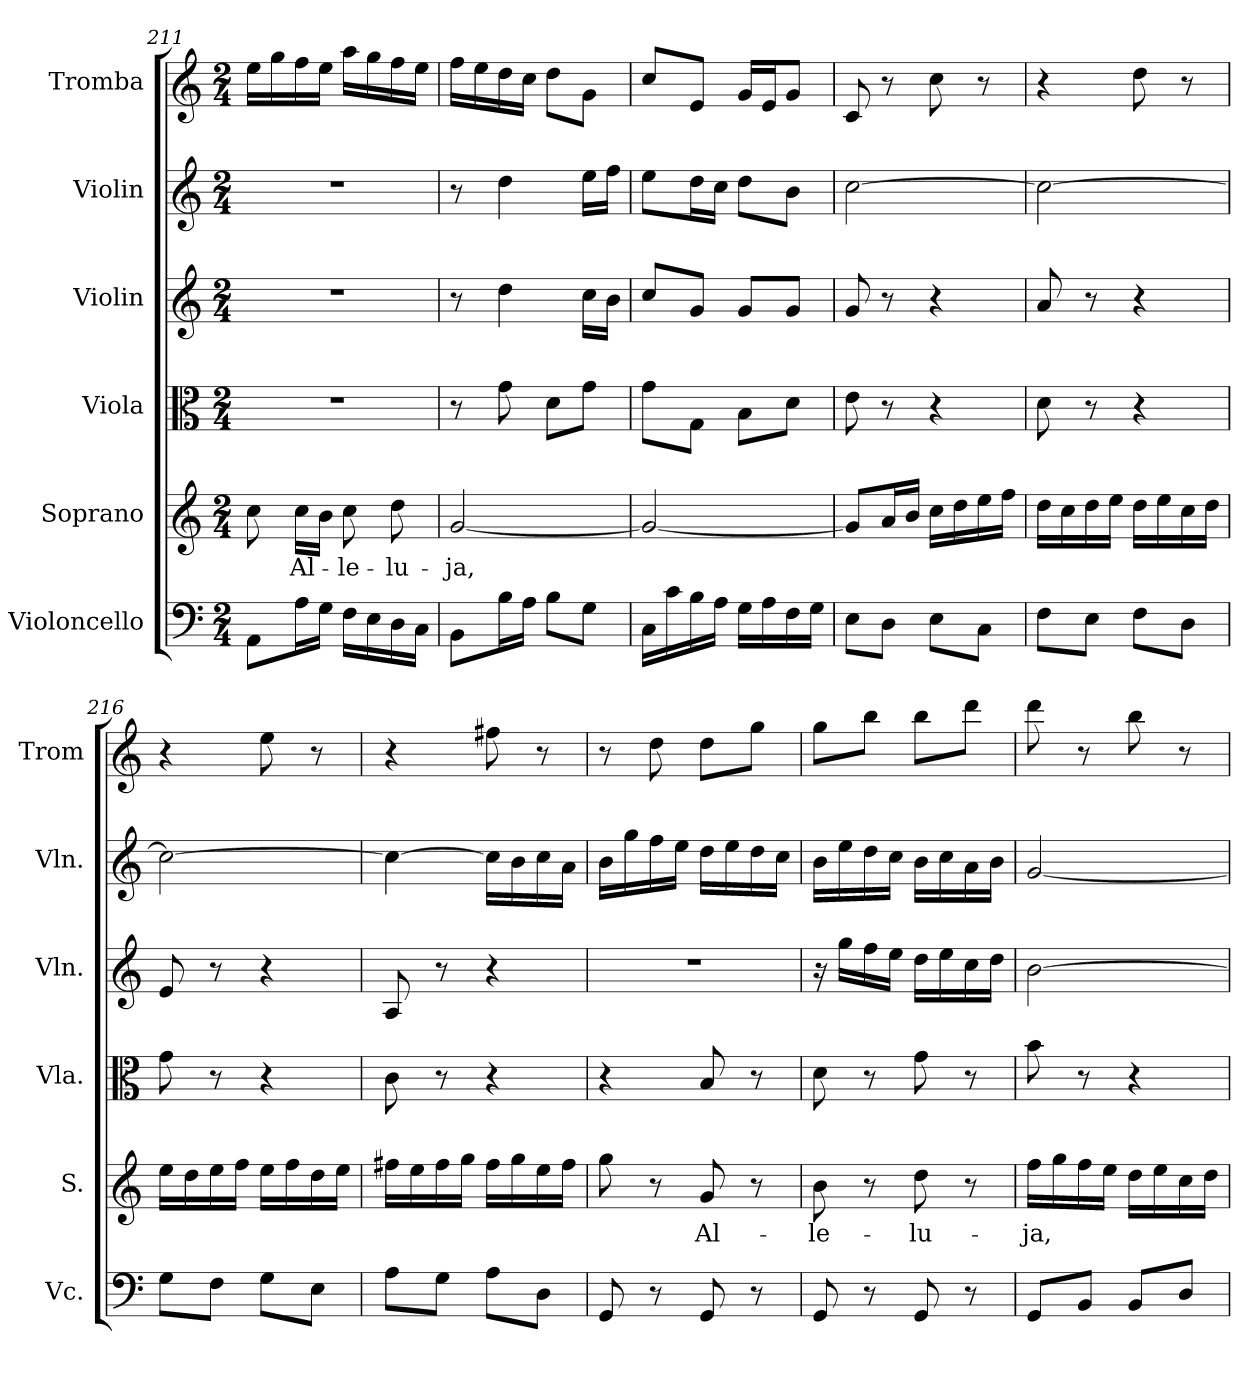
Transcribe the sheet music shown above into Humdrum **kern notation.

**kern	**kern	**text	**kern	**kern	**kern	**kern
*part6	*part5	*part5	*part4	*part3	*part2	*part1
*staff6	*staff5	*staff5	*staff4	*staff3	*staff2	*staff1
*I"Violoncello	*I"Soprano	*	*I"Viola	*I"Violin	*I"Violin	*I"Tromba
*I'Vc.	*I'S.	*	*I'Vla.	*I'Vln.	*I'Vln.	*I'Trom
*clefF4	*clefG2	*	*clefC3	*clefG2	*clefG2	*clefG2
*k[]	*k[]	*	*k[]	*k[]	*k[]	*k[]
*M2/4	*M2/4	*	*M2/4	*M2/4	*M2/4	*M2/4
=211	=211	=211	=211	=211	=211	=211
8AA\L	8cc\	.	2r	2r	2r	16ee\LL
.	.	.	.	.	.	16gg\
!	!	!LO:LY:b	!	!	!	!
16A\L	16cc\LL	Al-	.	.	.	16ff\
16G\JJ	16b\JJ	.	.	.	.	16ee\JJ
!	!	!LO:LY:b	!	!	!	!
16F\LL	8cc\	-le-	.	.	.	16aa\LL
16E\	.	.	.	.	.	16gg\
!	!	!LO:LY:b	!	!	!	!
16D\	8dd\	-lu-	.	.	.	16ff\
16C\JJ	.	.	.	.	.	16ee\JJ
=212	=212	=212	=212	=212	=212	=212
!	!	!LO:LY:b	!	!	!	!
8BB\L	[2g/	-ja,	8r	8r	8r	16ff\LL
.	.	.	.	.	.	16ee\
16B\L	.	.	8g\	4dd\	4dd\	16dd\
16A\JJ	.	.	.	.	.	16cc\JJ
8B\L	.	.	8d\L	.	.	8dd\L
8G\J	.	.	8g\J	16cc\LL	16ee\LL	8g\J
.	.	.	.	16b\JJ	16ff\JJ	.
=213	=213	=213	=213	=213	=213	=213
16C\LL	2g/_	.	8g\L	8cc/L	8ee\L	8cc/L
16c\	.	.	.	.	.	.
16B\	.	.	8G\J	8g/J	16dd\L	8e/J
16A\JJ	.	.	.	.	16cc\JJ	.
16G\LL	.	.	8B\L	8g/L	8dd\L	16g/LL
16A\	.	.	.	.	.	16e/J
16F\	.	.	8d\J	8g/J	8b\J	8g/J
16G\JJ	.	.	.	.	.	.
=214	=214	=214	=214	=214	=214	=214
8E\L	8g/L]	.	8e\	8g/	[2cc\	8c/
8D\J	16a/L	.	8r	8r	.	8r
.	16b/JJ	.	.	.	.	.
8E\L	16cc\LL	.	4r	4r	.	8cc\
.	16dd\	.	.	.	.	.
8C\J	16ee\	.	.	.	.	8r
.	16ff\JJ	.	.	.	.	.
!!LO:PB:g=z
=215	=215	=215	=215	=215	=215	=215
8F\L	16dd\LL	.	8d\	8a/	2cc\_	4r
.	16cc\	.	.	.	.	.
8E\J	16dd\	.	8r	8r	.	.
.	16ee\JJ	.	.	.	.	.
8F\L	16dd\LL	.	4r	4r	.	8dd\
.	16ee\	.	.	.	.	.
8D\J	16cc\	.	.	.	.	8r
.	16dd\JJ	.	.	.	.	.
=216	=216	=216	=216	=216	=216	=216
8G\L	16ee\LL	.	8g\	8e/	2cc\_	4r
.	16dd\	.	.	.	.	.
8F\J	16ee\	.	8r	8r	.	.
.	16ff\JJ	.	.	.	.	.
8G\L	16ee\LL	.	4r	4r	.	8ee\
.	16ff\	.	.	.	.	.
8E\J	16dd\	.	.	.	.	8r
.	16ee\JJ	.	.	.	.	.
=217	=217	=217	=217	=217	=217	=217
8A\L	16ff#X\LL	.	8c\	8A/	4cc\_	4r
.	16ee\	.	.	.	.	.
8G\J	16ff#\	.	8r	8r	.	.
.	16gg\JJ	.	.	.	.	.
8A\L	16ff#\LL	.	4r	4r	16cc\LL]	8ff#X\
.	16gg\	.	.	.	16b\	.
8D\J	16ee\	.	.	.	16cc\	8r
.	16ff#\JJ	.	.	.	16a\JJ	.
=218	=218	=218	=218	=218	=218	=218
8GG/	8gg\	.	4r	2r	16b\LL	8r
.	.	.	.	.	16gg\	.
8r	8r	.	.	.	16ff\	8dd\
.	.	.	.	.	16ee\JJ	.
!	!	!LO:LY:b	!	!	!	!
8GG/	8g/	Al-	8B/	.	16dd\LL	8dd\L
.	.	.	.	.	16ee\	.
8r	8r	.	8r	.	16dd\	8gg\J
.	.	.	.	.	16cc\JJ	.
=219	=219	=219	=219	=219	=219	=219
!	!	!LO:LY:b	!	!	!	!
8GG/	8b\	-le-	8d\	16r	16b\LL	8gg\L
.	.	.	.	16gg\LL	16ee\	.
8r	8r	.	8r	16ff\	16dd\	8bb\J
.	.	.	.	16ee\JJ	16cc\JJ	.
!	!	!LO:LY:b	!	!	!	!
8GG/	8dd\	-lu-	8g\	16dd\LL	16b\LL	8bb\L
.	.	.	.	16ee\	16cc\	.
8r	8r	.	8r	16cc\	16a\	8ddd\J
.	.	.	.	16dd\JJ	16b\JJ	.
!!LO:LB:g=z
=220	=220	=220	=220	=220	=220	=220
!	!	!LO:LY:b	!	!	!	!
8GG/L	16ff\LL	-ja,	8b\	[2b\	[2g/	8ddd\
.	16gg\	.	.	.	.	.
8BB/J	16ff\	.	8r	.	.	8r
.	16ee\JJ	.	.	.	.	.
8BB/L	16dd\LL	.	4r	.	.	8bb\
.	16ee\	.	.	.	.	.
8D/J	16cc\	.	.	.	.	8r
.	16dd\JJ	.	.	.	.	.
=	=	=	=	=	=	=
*-	*-	*-	*-	*-	*-	*-
